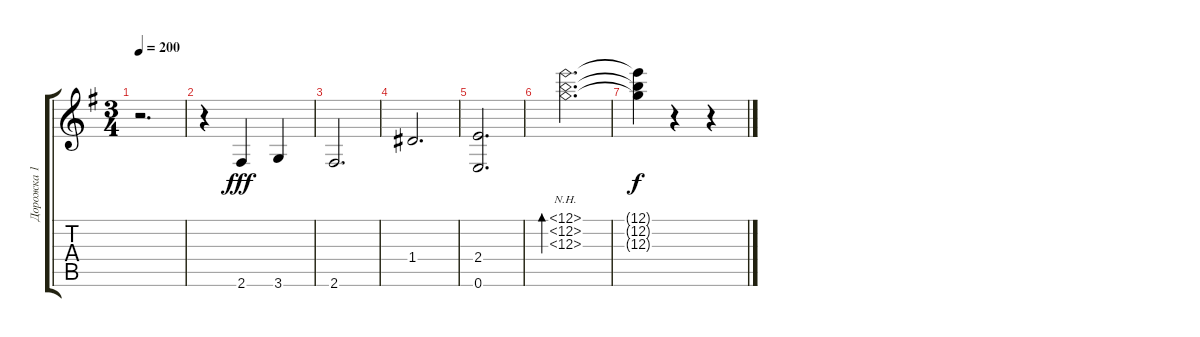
\track ("Дорожка 1" "Дорожка 1") {instrument acousticguitarsteel}
\staff {score tabs}
\tuning (E4 B3 G3 D3 A2 E2) {hide}
\ts (3 4)
\tempo 200
\clef g2
\ks g
r.2{d dy fff} |
r.4 2.6.4 3.6.4 |
2.6.2{d} |
1.4.2{d} |
(2.4 0.6).2{d} |
(12.1{nh} 12.2{nh} 12.3{nh}).2{d bd 480} |
(12.1{t} 12.2{t} 12.3{t}).4{dy f} r.4 r.4
